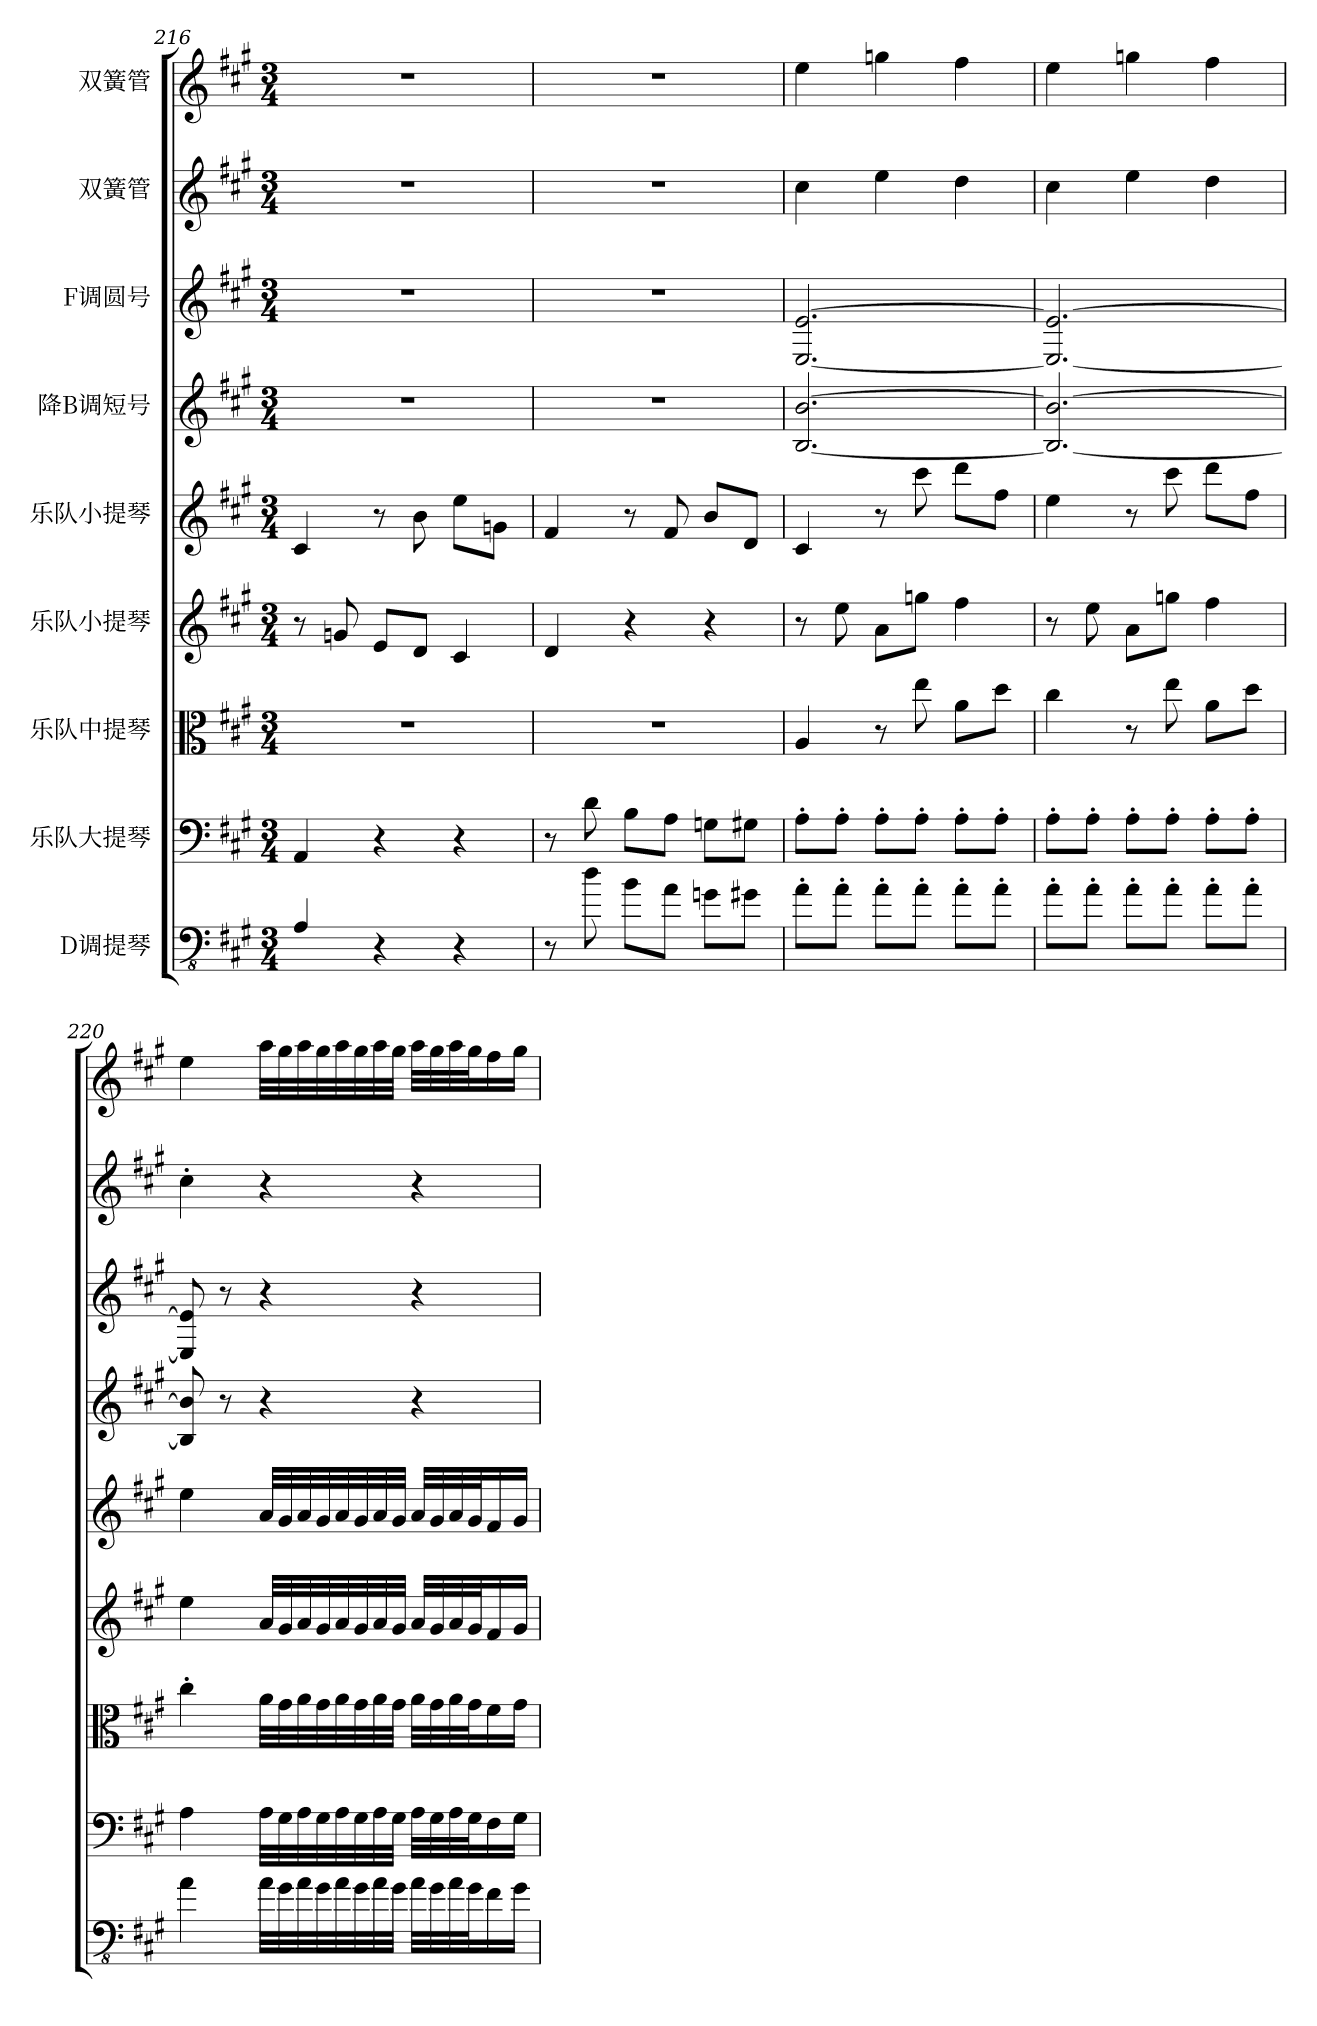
**kern	**kern	**kern	**kern	**kern	**kern	**kern	**kern	**kern
*part9	*part8	*part7	*part6	*part5	*part4	*part3	*part2	*part1
*staff9	*staff8	*staff7	*staff6	*staff5	*staff4	*staff3	*staff2	*staff1
*I"D调提琴	*I"乐队大提琴	*I"乐队中提琴	*I"乐队小提琴	*I"乐队小提琴	*I"降B调短号	*I"F调圆号	*I"双簧管	*I"双簧管
*clefFv4	*clefF4	*clefC3	*clefG2	*clefG2	*clefG2	*clefG2	*clefG2	*clefG2
*ITrd7c12	*	*	*	*	*ITrd1c2	*ITrd4c7	*	*
*k[f#c#g#]	*k[f#c#g#]	*k[f#c#g#]	*k[f#c#g#]	*k[f#c#g#]	*k[f#]	*k[f#c#]	*k[f#c#g#]	*k[f#c#g#]
*M3/4	*M3/4	*M3/4	*M3/4	*M3/4	*M3/4	*M3/4	*M3/4	*M3/4
=216	=216	=216	=216	=216	=216	=216	=216	=216
4AAA/	4AA/	2.r	8r	4c#/	2.r	2.r	2.r	2.r
.	.	.	8gn/	.	.	.	.	.
4r	4r	.	8e/L	8r	.	.	.	.
.	.	.	8d/J	8b\	.	.	.	.
4r	4r	.	4c#/	8ee\L	.	.	.	.
.	.	.	.	8gn\J	.	.	.	.
=217	=217	=217	=217	=217	=217	=217	=217	=217
8r	8r	2.r	4d/	4f#/	2.r	2.r	2.r	2.r
8D\	8d\	.	.	.	.	.	.	.
8BB\L	8B\L	.	4r	8r	.	.	.	.
8AA\J	8A\J	.	.	8f#/	.	.	.	.
8GGn\L	8Gn\L	.	4r	8b/L	.	.	.	.
8GG#X\J	8G#X\J	.	.	8d/J	.	.	.	.
=218	=218	=218	=218	=218	=218	=218	=218	=218
8AA'\L	8A'\L	4A/	8r	4c#/	[2.A/ [2.a/	[2.AA/ [2.A/	4cc#\	4ee\
8AA'\J	8A'\J	.	8ee\	.	.	.	.	.
8AA'\L	8A'\L	8r	8a\L	8r	.	.	4ee\	4ggn\
8AA'\J	8A'\J	8ee\	8ggn\J	8ccc#\	.	.	.	.
8AA'\L	8A'\L	8a\L	4ff#\	8ddd\L	.	.	4dd\	4ff#\
8AA'\J	8A'\J	8dd\J	.	8ff#\J	.	.	.	.
=219	=219	=219	=219	=219	=219	=219	=219	=219
8AA'\L	8A'\L	4cc#\	8r	4ee\	2.A/_ 2.a/_	2.AA/_ 2.A/_	4cc#\	4ee\
8AA'\J	8A'\J	.	8ee\	.	.	.	.	.
8AA'\L	8A'\L	8r	8a\L	8r	.	.	4ee\	4ggn\
8AA'\J	8A'\J	8ee\	8ggn\J	8ccc#\	.	.	.	.
8AA'\L	8A'\L	8a\L	4ff#\	8ddd\L	.	.	4dd\	4ff#\
8AA'\J	8A'\J	8dd\J	.	8ff#\J	.	.	.	.
!!LO:PB:g=z
=220	=220	=220	=220	=220	=220	=220	=220	=220
*	*	*	*	*	*	*	*	*MM144
4AA\	4A\	4cc#'\	4ee\	4ee\	8A/] 8a/]	8AA/] 8A/]	4cc#'\	4ee\
.	.	.	.	.	8r	8r	.	.
32AA\LLL	32A\LLL	32a\LLL	32a/LLL	32a/LLL	4r	4r	4r	32aa\LLL
32GG#\	32G#\	32g#\	32g#/	32g#/	.	.	.	32gg#\
32AA\	32A\	32a\	32a/	32a/	.	.	.	32aa\
32GG#\	32G#\	32g#\	32g#/	32g#/	.	.	.	32gg#\
32AA\	32A\	32a\	32a/	32a/	.	.	.	32aa\
32GG#\	32G#\	32g#\	32g#/	32g#/	.	.	.	32gg#\
32AA\	32A\	32a\	32a/	32a/	.	.	.	32aa\
32GG#\JJJ	32G#\JJJ	32g#\JJJ	32g#/JJJ	32g#/JJJ	.	.	.	32gg#\JJJ
32AA\LLL	32A\LLL	32a\LLL	32a/LLL	32a/LLL	4r	4r	4r	32aa\LLL
32GG#\	32G#\	32g#\	32g#/	32g#/	.	.	.	32gg#\
32AA\	32A\	32a\	32a/	32a/	.	.	.	32aa\
32GG#\J	32G#\J	32g#\J	32g#/J	32g#/J	.	.	.	32gg#\J
16FF#\	16F#\	16f#\	16f#/	16f#/	.	.	.	16ff#\
16GG#\JJ	16G#\JJ	16g#\JJ	16g#/JJ	16g#/JJ	.	.	.	16gg#\JJ
=	=	=	=	=	=	=	=	=
*-	*-	*-	*-	*-	*-	*-	*-	*-
